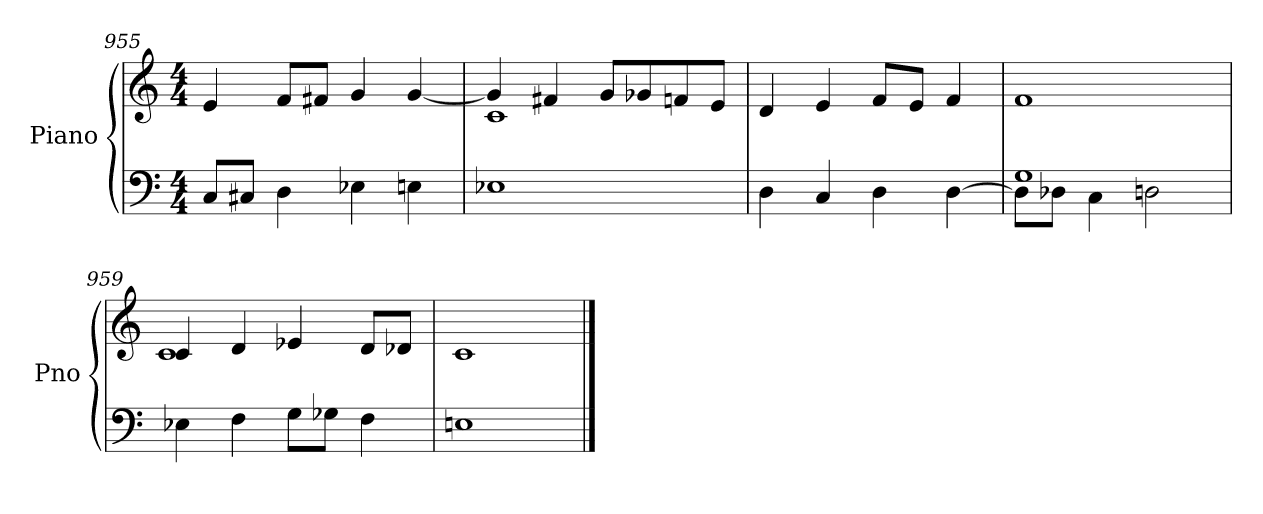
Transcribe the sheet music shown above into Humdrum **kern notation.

**kern	**kern
*part1	*part1
*staff2	*staff1
*I"Piano	*
*I'Pno	*
!!LO:LB:g=z
*clefF4	*clefG2
*k[]	*k[]
*M4/4	*M4/4
=955	=955
8C/L	4e/
8C#X/J	.
4D\	8f/L
.	8f#X/J
4E-X\	4g/
4En\	[4g/
=956	=956
*	*^
1E-X	4g/]	1c
.	4f#X/	.
.	8g/L	.
.	8g-X/	.
.	8fn/	.
.	8e/J	.
*	*v	*v
=957	=957
4D\	4d/
4C/	4e/
4D\	8f/L
.	8e/J
[4D\	4f/
=958	=958
*^	*
8D\L]	1G	1f
8D-X\J	.	.
4C\	.	.
2Dn\	.	.
*v	*v	*
=959	=959
*	*^
4E-X\	4c/	1c
4F\	4d/	.
8G\L	4e-X/	.
8G-X\J	.	.
4F\	8d/L	.
.	8d-X/J	.
*	*v	*v
=960	=960
1En	1c
==	==
*-	*-
